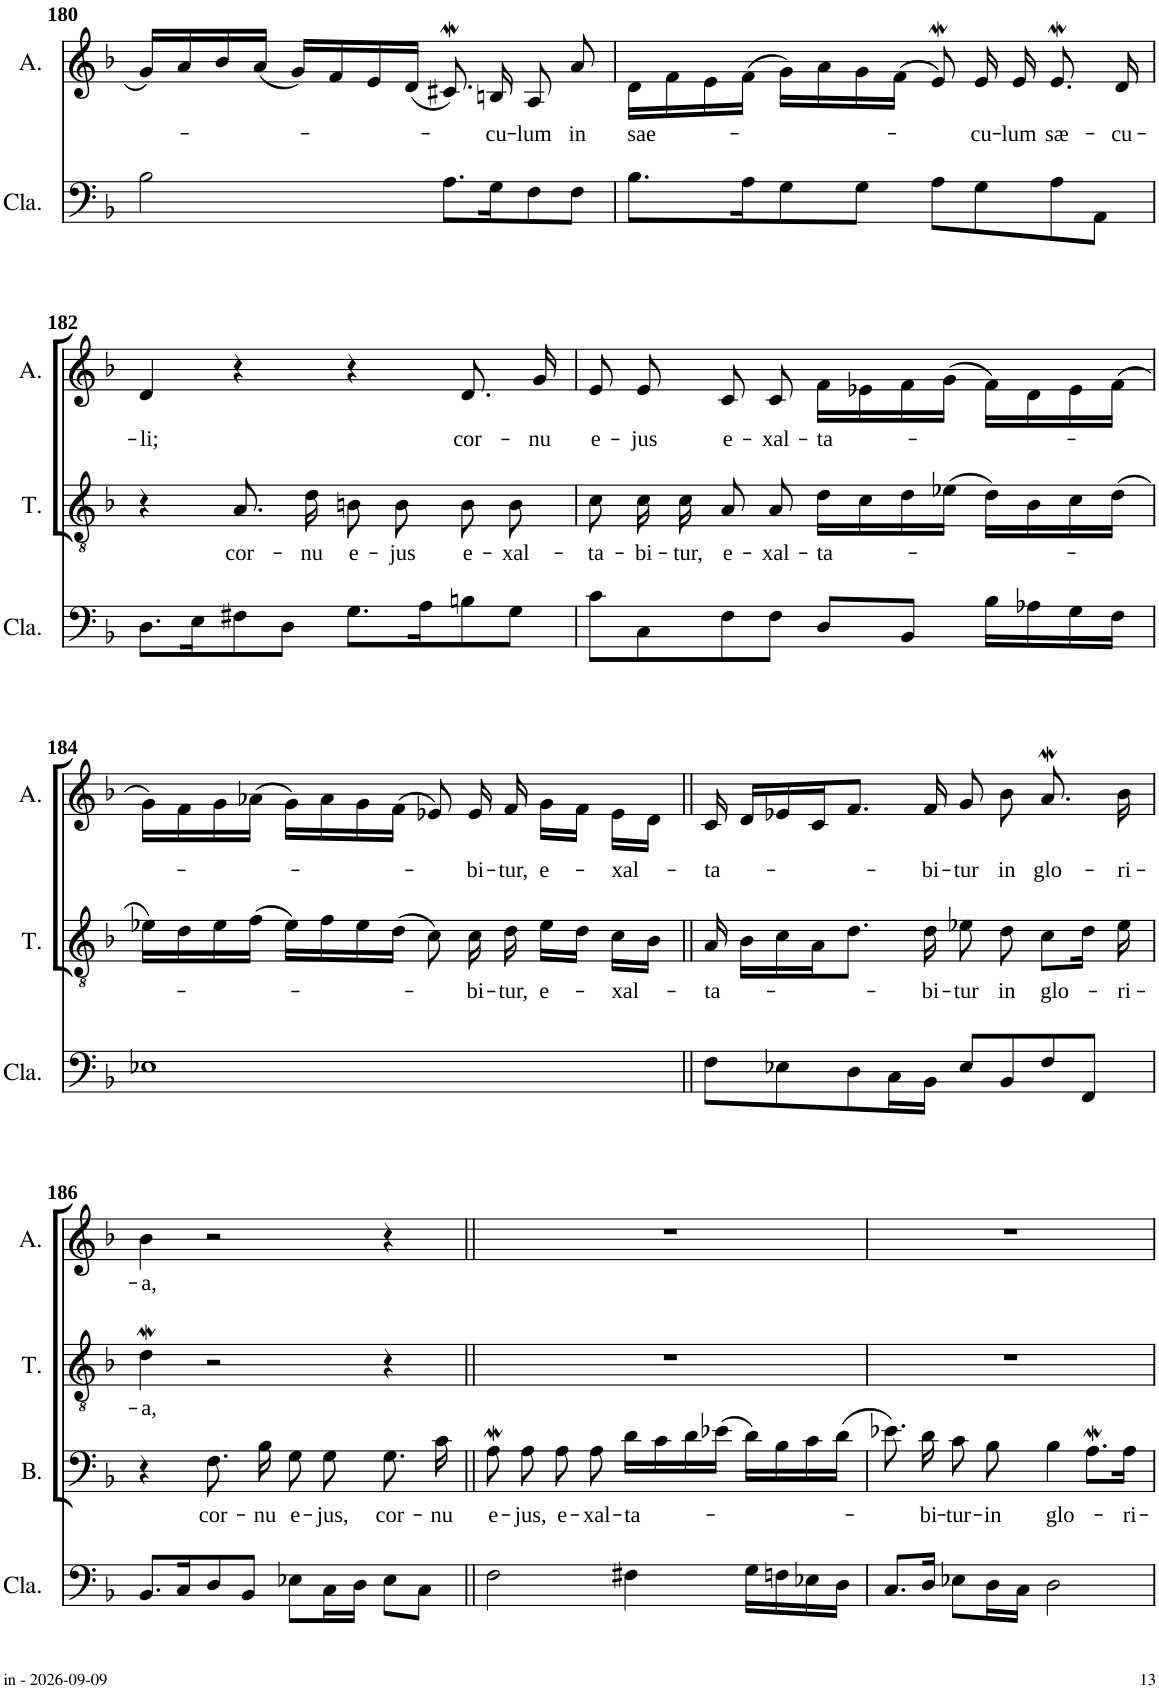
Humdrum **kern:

**kern	**kern	**text	**kern	**text	**kern	**text
*part4	*part3	*part3	*part2	*part2	*part1	*part1
*staff4	*staff3	*staff3	*staff2	*staff2	*staff1	*staff1
*I"Clavecin	*I"Basse	*	*I"Ténor	*	*I"Alto	*
*I'Cla.	*I'B.	*	*I'T.	*	*I'A.	*
!!LO:PB:g=z
*clefF4	*clefF4	*	*clefGv2	*	*clefG2	*
*k[b-]	*k[b-]	*	*k[b-]	*	*k[b-]	*
*M4/4	*M4/4	*	*M4/4	*	*M4/4	*
*met(c)	*met(c)	*	*met(c)	*	*met(c)	*
=180	=180	=180	=180	=180	=180	=180
2B-\	2r	.	2r	.	16g/LL	.
.	.	.	.	.	16a/	.
.	.	.	.	.	16b-/	.
.	.	.	.	.	(16a/JJ	.
.	.	.	.	.	16g/LL)	.
.	.	.	.	.	16f/	.
.	.	.	.	.	16e/	.
.	.	.	.	.	(16d/JJ	.
8.A\L	2r	.	2r	.	8.c#XW/)	.
!	!	!	!	!	!	!LO:LY:b
16G\K	.	.	.	.	16Bn/	-cu-
!	!	!	!	!	!	!LO:LY:b
8F\	.	.	.	.	8A/	-lum
!	!	!	!	!	!	!LO:LY:b
8F\J	.	.	.	.	8a/	in
=181	=181	=181	=181	=181	=181	=181
!	!	!	!	!	!	!LO:LY:b
8.B-\L	1r	.	1r	.	16d\LL	sae-
.	.	.	.	.	16f\	.
.	.	.	.	.	16e\	.
16A\K	.	.	.	.	(16f\JJ	.
8G\	.	.	.	.	16g\LL)	.
.	.	.	.	.	16a\	.
8G\J	.	.	.	.	16g\	.
.	.	.	.	.	(16f\JJ	.
8A\L	.	.	.	.	8eW/)	.
!	!	!	!	!	!	!LO:LY:b
8G\	.	.	.	.	16e/	-cu-
!	!	!	!	!	!	!LO:LY:b
.	.	.	.	.	16e/	-lum
!	!	!	!	!	!	!LO:LY:b
8A\	.	.	.	.	8.eW/	sæ-
8AA\J	.	.	.	.	.	.
!	!	!	!	!	!	!LO:LY:b
.	.	.	.	.	16d/	-cu-
!!LO:LB:g=z
=182	=182	=182	=182	=182	=182	=182
!	!	!	!	!	!	!LO:LY:b
8.D\L	1r	.	4r	.	4d/	li;
16E\K	.	.	.	.	.	.
!	!	!	!	!LO:LY:b	!	!
8F#X\	.	.	8.A/	cor-	4r	.
8D\J	.	.	.	.	.	.
!	!	!	!	!LO:LY:b	!	!
.	.	.	16d\	-nu	.	.
!	!	!	!	!LO:LY:b	!	!
8.G\L	.	.	8Bn\	e-	4r	.
!	!	!	!	!LO:LY:b	!	!
.	.	.	8B\	-jus	.	.
16A\K	.	.	.	.	.	.
!	!	!	!	!LO:LY:b	!	!LO:LY:b
8Bn\	.	.	8B\	e-	8.d/	cor-
!	!	!	!	!LO:LY:b	!	!
8G\J	.	.	8B\	-xal-	.	.
!	!	!	!	!	!	!LO:LY:b
.	.	.	.	.	16g/	-nu
=183	=183	=183	=183	=183	=183	=183
!	!	!	!	!LO:LY:b	!	!LO:LY:b
8c\L	1r	.	8c\	-ta-	8e/	e-
!	!	!	!	!LO:LY:b	!	!LO:LY:b
8C\	.	.	16c\	-bi-	8e/	-jus
!	!	!	!	!LO:LY:b	!	!
.	.	.	16c\	-tur,	.	.
!	!	!	!	!LO:LY:b	!	!LO:LY:b
8F\	.	.	8A/	e-	8c/	e-
!	!	!	!	!LO:LY:b	!	!LO:LY:b
8F\J	.	.	8A/	-xal-	8c/	-xal-
!	!	!	!	!LO:LY:b	!	!LO:LY:b
8D/L	.	.	16d\LL	-ta-	16f\LL	-ta-
.	.	.	16c\	.	16e-X\	.
8BB-/J	.	.	16d\	.	16f\	.
.	.	.	(16e-X\JJ	.	(16g\JJ	.
16B-\LL	.	.	16d\LL)	.	16f\LL)	.
16A-X\	.	.	16B-\	.	16d\	.
16G\	.	.	16c\	.	16e-\	.
16F\JJ	.	.	(16d\JJ	.	(16f\JJ	.
!!LO:LB:g=z
=184	=184	=184	=184	=184	=184	=184
1E-X	1r	.	16e-X\LL)	.	16g\LL)	.
.	.	.	16d\	.	16f\	.
.	.	.	16e-\	.	16g\	.
.	.	.	(16f\JJ	.	(16a-X\JJ	.
.	.	.	16e-\LL)	.	16g\LL)	.
.	.	.	16f\	.	16a-\	.
.	.	.	16e-\	.	16g\	.
.	.	.	(16d\JJ	.	(16f\JJ	.
.	.	.	8c\)	.	8e-X/)	.
!	!	!	!	!LO:LY:b	!	!LO:LY:b
.	.	.	16c\	-bi-	16e-/	-bi-
!	!	!	!	!LO:LY:b	!	!LO:LY:b
.	.	.	16d\	-tur,	16f/	-tur,
!	!	!	!	!LO:LY:b	!	!LO:LY:b
.	.	.	16e-\LL	e-	16g\LL	e-
.	.	.	16d\JJ	.	16f\JJ	.
!	!	!	!	!LO:LY:b	!	!LO:LY:b
.	.	.	16c\LL	-xal-	16e-\LL	-xal-
.	.	.	16B-\JJ	.	16d\JJ	.
=185||	=185||	=185||	=185||	=185||	=185||	=185||
!	!	!	!	!LO:LY:b	!	!LO:LY:b
8F\L	1r	.	16A/	ta-	16c/	ta-
.	.	.	16B-\LL	.	16d/LL	.
8E-X\	.	.	16c\	.	16e-X/	.
.	.	.	16A\J	.	16c/J	.
8D\	.	.	8.d\J	.	8.f/J	.
16C\L	.	.	.	.	.	.
!	!	!	!	!LO:LY:b	!	!LO:LY:b
16BB-\JJ	.	.	16d\	-bi-	16f/	-bi-
!	!	!	!	!LO:LY:b	!	!LO:LY:b
8E-/L	.	.	8e-X\	-tur	8g/	-tur
!	!	!	!	!LO:LY:b	!	!LO:LY:b
8BB-/	.	.	8d\	in	8b-\	in
!	!	!	!	!LO:LY:b	!	!LO:LY:b
8F/	.	.	8c\L	glo-	8.aW/	glo-
8FF/J	.	.	16d\Jk	.	.	.
!	!	!	!	!LO:LY:b	!	!LO:LY:b
.	.	.	16e-\	-ri-	16b-\	-ri-
!!LO:LB:g=z
=186	=186	=186	=186	=186	=186	=186
!	!	!	!	!LO:LY:b	!	!LO:LY:b
8.BB-/L	4r	.	4dW\	-a,	4b-\	-a,
16C/K	.	.	.	.	.	.
!	!	!LO:LY:b	!	!	!	!
8D/	8.F\	cor-	2r	.	2r	.
8BB-/J	.	.	.	.	.	.
!	!	!LO:LY:b	!	!	!	!
.	16B-\	-nu	.	.	.	.
!	!	!LO:LY:b	!	!	!	!
8E-X\L	8G\	e-	.	.	.	.
!	!	!LO:LY:b	!	!	!	!
16C\L	8G\	-jus,	.	.	.	.
16D\JJ	.	.	.	.	.	.
!	!	!LO:LY:b	!	!	!	!
8E-\L	8.G\	cor-	4r	.	4r	.
8C\J	.	.	.	.	.	.
!	!	!LO:LY:b	!	!	!	!
.	16c\	-nu	.	.	.	.
=187||	=187||	=187||	=187||	=187||	=187||	=187||
!	!	!LO:LY:b	!	!	!	!
2F\	8AW\	e-	1r	.	1r	.
!	!	!LO:LY:b	!	!	!	!
.	8A\	-jus,	.	.	.	.
!	!	!LO:LY:b	!	!	!	!
.	8A\	e-	.	.	.	.
!	!	!LO:LY:b	!	!	!	!
.	8A\	-xal-	.	.	.	.
!	!	!LO:LY:b	!	!	!	!
4F#X\	16d\LL	-ta-	.	.	.	.
.	16c\	.	.	.	.	.
.	16d\	.	.	.	.	.
.	(16e-X\JJ	.	.	.	.	.
16G\LL	16d\LL)	.	.	.	.	.
16Fn\	16B-\	.	.	.	.	.
16E-X\	16c\	.	.	.	.	.
16D\JJ	(16d\JJ	.	.	.	.	.
=188	=188	=188	=188	=188	=188	=188
8.C/L	8.e-X\)	.	1r	.	1r	.
!	!	!LO:LY:b	!	!	!	!
16D/Jk	16d\	-bi-	.	.	.	.
!	!	!LO:LY:b	!	!	!	!
8E-X\L	8c\	-tur-	.	.	.	.
!	!	!LO:LY:b	!	!	!	!
16D\L	8B-\	-in	.	.	.	.
16C\JJ	.	.	.	.	.	.
!	!	!LO:LY:b	!	!	!	!
2D\	4B-\	glo-	.	.	.	.
.	8.AW\L	.	.	.	.	.
!	!	!LO:LY:b	!	!	!	!
.	16A\Jk	-ri-	.	.	.	.
=	=	=	=	=	=	=
*-	*-	*-	*-	*-	*-	*-
